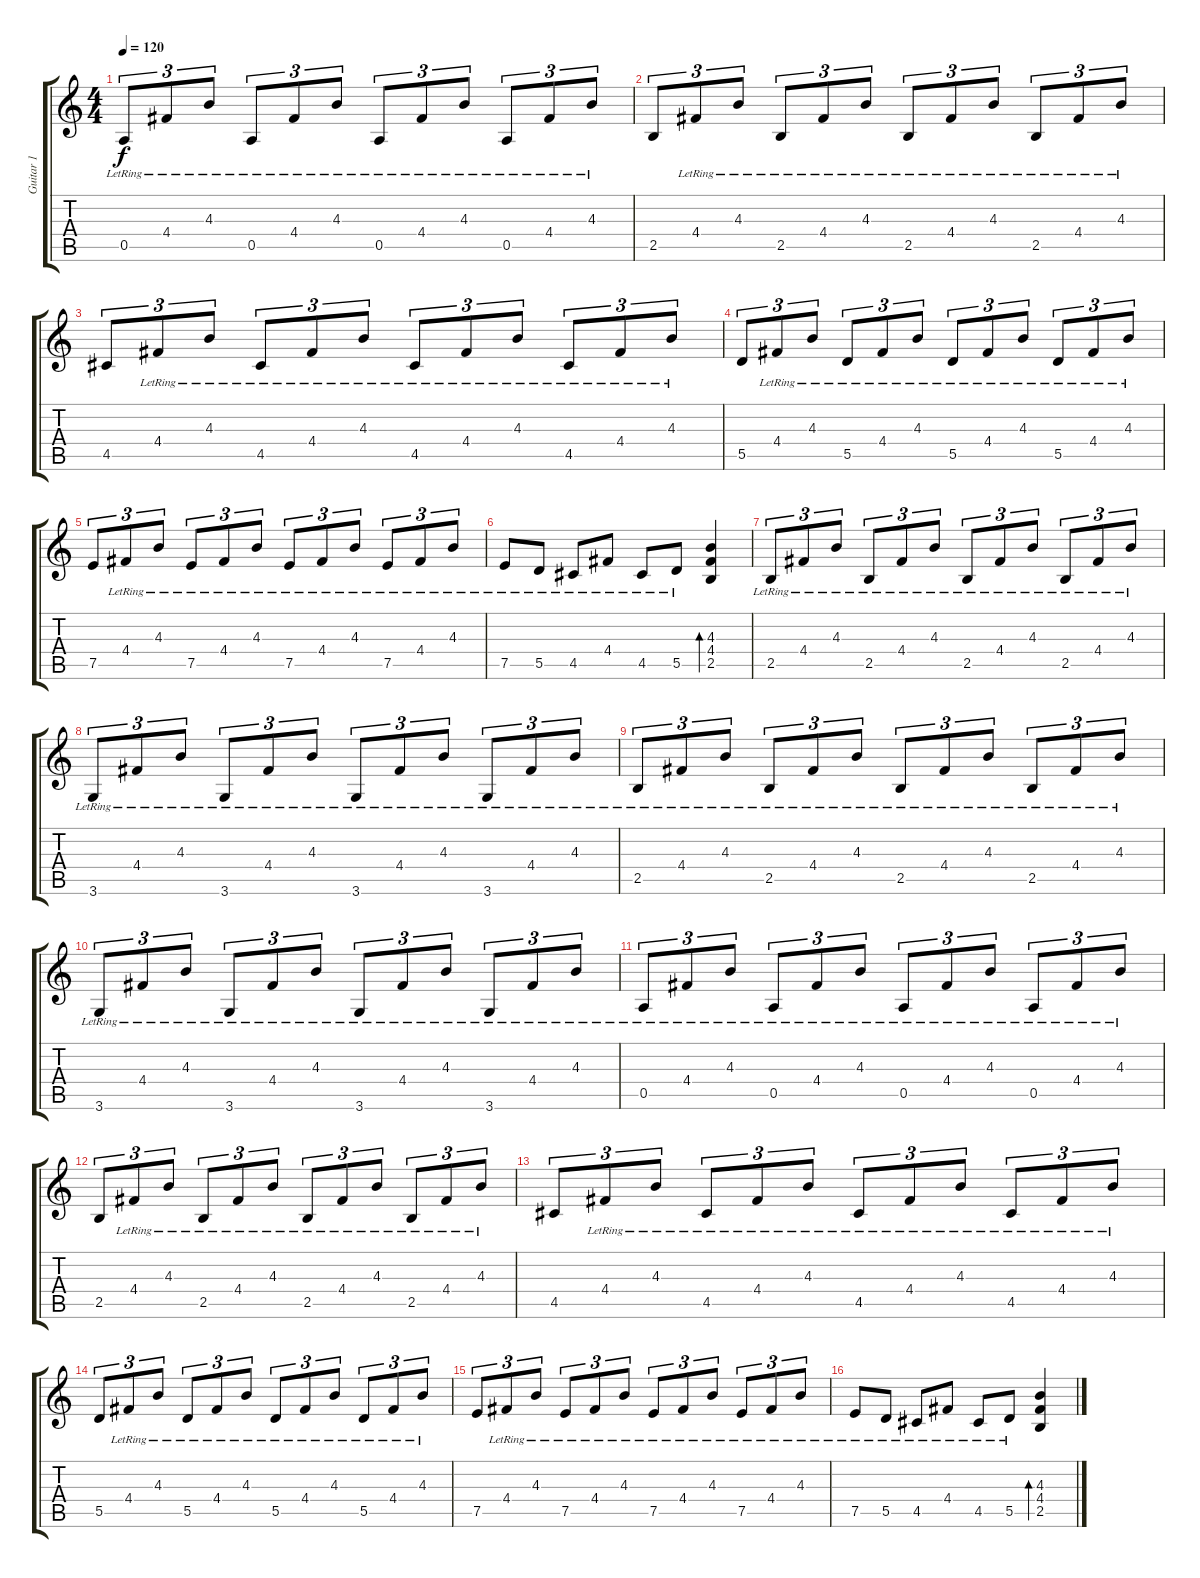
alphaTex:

\track ("Guitar 1" "Guitar 1") {instrument electricguitarjazz}
\staff {score tabs}
\tuning (E4 B3 G3 D3 A2 E2) {hide}
\ts (4 4)
\tempo 120
\clef g2
\ks c
0.5{lr}.8{tu (3 2) dy f} 4.4{lr}.8{tu (3 2)} 4.3{lr}.8{tu (3 2)} 0.5{lr}.8{tu (3 2)} 4.4{lr}.8{tu (3 2)} 4.3{lr}.8{tu (3 2)} 0.5{lr}.8{tu (3 2)} 4.4{lr}.8{tu (3 2)} 4.3{lr}.8{tu (3 2)} 0.5{lr}.8{tu (3 2)} 4.4{lr}.8{tu (3 2)} 4.3{lr}.8{tu (3 2)} |
2.5.8{tu (3 2)} 4.4{lr}.8{tu (3 2)} 4.3{lr}.8{tu (3 2)} 2.5{lr}.8{tu (3 2)} 4.4{lr}.8{tu (3 2)} 4.3{lr}.8{tu (3 2)} 2.5{lr}.8{tu (3 2)} 4.4{lr}.8{tu (3 2)} 4.3{lr}.8{tu (3 2)} 2.5{lr}.8{tu (3 2)} 4.4{lr}.8{tu (3 2)} 4.3{lr}.8{tu (3 2)} |
4.5.8{tu (3 2)} 4.4{lr}.8{tu (3 2)} 4.3{lr}.8{tu (3 2)} 4.5{lr}.8{tu (3 2)} 4.4{lr}.8{tu (3 2)} 4.3{lr}.8{tu (3 2)} 4.5{lr}.8{tu (3 2)} 4.4{lr}.8{tu (3 2)} 4.3{lr}.8{tu (3 2)} 4.5{lr}.8{tu (3 2)} 4.4{lr}.8{tu (3 2)} 4.3{lr}.8{tu (3 2)} |
5.5.8{tu (3 2)} 4.4{lr}.8{tu (3 2)} 4.3{lr}.8{tu (3 2)} 5.5{lr}.8{tu (3 2)} 4.4{lr}.8{tu (3 2)} 4.3{lr}.8{tu (3 2)} 5.5{lr}.8{tu (3 2)} 4.4{lr}.8{tu (3 2)} 4.3{lr}.8{tu (3 2)} 5.5{lr}.8{tu (3 2)} 4.4{lr}.8{tu (3 2)} 4.3{lr}.8{tu (3 2)} |
7.5.8{tu (3 2)} 4.4{lr}.8{tu (3 2)} 4.3{lr}.8{tu (3 2)} 7.5{lr}.8{tu (3 2)} 4.4{lr}.8{tu (3 2)} 4.3{lr}.8{tu (3 2)} 7.5{lr}.8{tu (3 2)} 4.4{lr}.8{tu (3 2)} 4.3{lr}.8{tu (3 2)} 7.5{lr}.8{tu (3 2)} 4.4{lr}.8{tu (3 2)} 4.3{lr}.8{tu (3 2)} |
7.5{lr}.8 5.5{lr}.8 4.5{lr}.8 4.4{lr}.8 4.5{lr}.8 5.5{lr}.8 (4.3 4.4 2.5).4{bd 120} |
2.5{lr}.8{tu (3 2)} 4.4{lr}.8{tu (3 2)} 4.3{lr}.8{tu (3 2)} 2.5{lr}.8{tu (3 2)} 4.4{lr}.8{tu (3 2)} 4.3{lr}.8{tu (3 2)} 2.5{lr}.8{tu (3 2)} 4.4{lr}.8{tu (3 2)} 4.3{lr}.8{tu (3 2)} 2.5{lr}.8{tu (3 2)} 4.4{lr}.8{tu (3 2)} 4.3{lr}.8{tu (3 2)} |
3.6{lr}.8{tu (3 2)} 4.4{lr}.8{tu (3 2)} 4.3{lr}.8{tu (3 2)} 3.6{lr}.8{tu (3 2)} 4.4{lr}.8{tu (3 2)} 4.3{lr}.8{tu (3 2)} 3.6{lr}.8{tu (3 2)} 4.4{lr}.8{tu (3 2)} 4.3{lr}.8{tu (3 2)} 3.6{lr}.8{tu (3 2)} 4.4{lr}.8{tu (3 2)} 4.3{lr}.8{tu (3 2)} |
2.5{lr}.8{tu (3 2)} 4.4{lr}.8{tu (3 2)} 4.3{lr}.8{tu (3 2)} 2.5{lr}.8{tu (3 2)} 4.4{lr}.8{tu (3 2)} 4.3{lr}.8{tu (3 2)} 2.5{lr}.8{tu (3 2)} 4.4{lr}.8{tu (3 2)} 4.3{lr}.8{tu (3 2)} 2.5{lr}.8{tu (3 2)} 4.4{lr}.8{tu (3 2)} 4.3{lr}.8{tu (3 2)} |
3.6{lr}.8{tu (3 2)} 4.4{lr}.8{tu (3 2)} 4.3{lr}.8{tu (3 2)} 3.6{lr}.8{tu (3 2)} 4.4{lr}.8{tu (3 2)} 4.3{lr}.8{tu (3 2)} 3.6{lr}.8{tu (3 2)} 4.4{lr}.8{tu (3 2)} 4.3{lr}.8{tu (3 2)} 3.6{lr}.8{tu (3 2)} 4.4{lr}.8{tu (3 2)} 4.3{lr}.8{tu (3 2)} |
0.5{lr}.8{tu (3 2)} 4.4{lr}.8{tu (3 2)} 4.3{lr}.8{tu (3 2)} 0.5{lr}.8{tu (3 2)} 4.4{lr}.8{tu (3 2)} 4.3{lr}.8{tu (3 2)} 0.5{lr}.8{tu (3 2)} 4.4{lr}.8{tu (3 2)} 4.3{lr}.8{tu (3 2)} 0.5{lr}.8{tu (3 2)} 4.4{lr}.8{tu (3 2)} 4.3{lr}.8{tu (3 2)} |
2.5.8{tu (3 2)} 4.4{lr}.8{tu (3 2)} 4.3{lr}.8{tu (3 2)} 2.5{lr}.8{tu (3 2)} 4.4{lr}.8{tu (3 2)} 4.3{lr}.8{tu (3 2)} 2.5{lr}.8{tu (3 2)} 4.4{lr}.8{tu (3 2)} 4.3{lr}.8{tu (3 2)} 2.5{lr}.8{tu (3 2)} 4.4{lr}.8{tu (3 2)} 4.3{lr}.8{tu (3 2)} |
4.5.8{tu (3 2)} 4.4{lr}.8{tu (3 2)} 4.3{lr}.8{tu (3 2)} 4.5{lr}.8{tu (3 2)} 4.4{lr}.8{tu (3 2)} 4.3{lr}.8{tu (3 2)} 4.5{lr}.8{tu (3 2)} 4.4{lr}.8{tu (3 2)} 4.3{lr}.8{tu (3 2)} 4.5{lr}.8{tu (3 2)} 4.4{lr}.8{tu (3 2)} 4.3{lr}.8{tu (3 2)} |
5.5.8{tu (3 2)} 4.4{lr}.8{tu (3 2)} 4.3{lr}.8{tu (3 2)} 5.5{lr}.8{tu (3 2)} 4.4{lr}.8{tu (3 2)} 4.3{lr}.8{tu (3 2)} 5.5{lr}.8{tu (3 2)} 4.4{lr}.8{tu (3 2)} 4.3{lr}.8{tu (3 2)} 5.5{lr}.8{tu (3 2)} 4.4{lr}.8{tu (3 2)} 4.3{lr}.8{tu (3 2)} |
7.5.8{tu (3 2)} 4.4{lr}.8{tu (3 2)} 4.3{lr}.8{tu (3 2)} 7.5{lr}.8{tu (3 2)} 4.4{lr}.8{tu (3 2)} 4.3{lr}.8{tu (3 2)} 7.5{lr}.8{tu (3 2)} 4.4{lr}.8{tu (3 2)} 4.3{lr}.8{tu (3 2)} 7.5{lr}.8{tu (3 2)} 4.4{lr}.8{tu (3 2)} 4.3{lr}.8{tu (3 2)} |
7.5{lr}.8 5.5{lr}.8 4.5{lr}.8 4.4{lr}.8 4.5{lr}.8 5.5{lr}.8 (4.3 4.4 2.5).4{bd 120}
